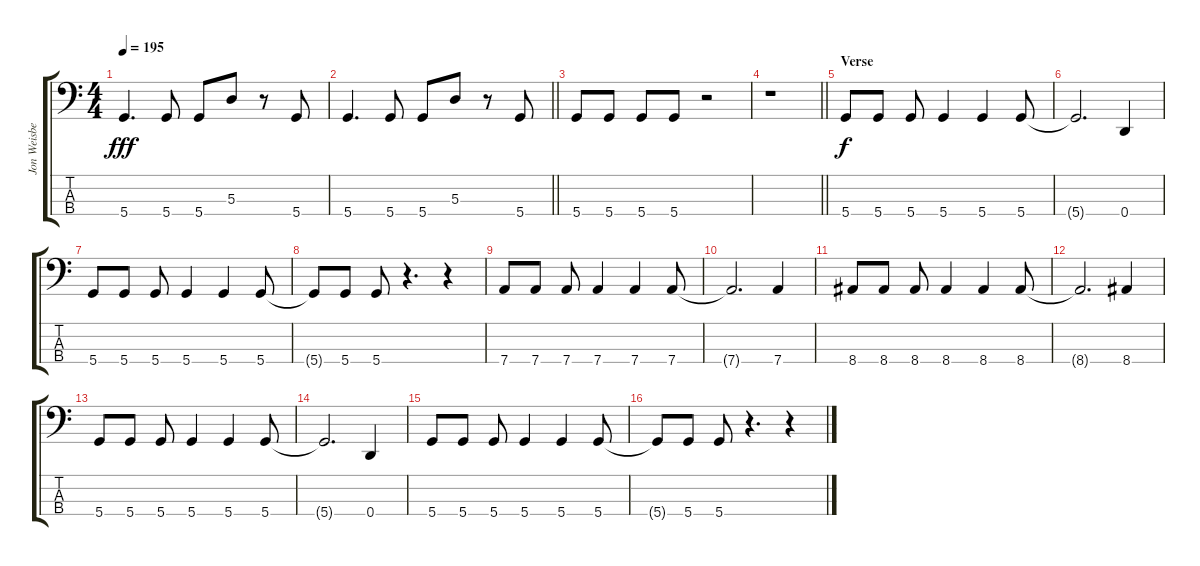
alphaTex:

\track ("Jon Weisberg" "Jon Weisbe") {instrument electricbasspick}
\staff {score tabs}
\tuning (G2 D2 A1 D1) {hide}
\ts (4 4)
\tempo 195
\clef f4
\ks c
5.4.4{d dy fff} 5.4.8 5.4.8 5.3.8 r.8 5.4.8 |
\barLineRight lightlight
5.4.4{d} 5.4.8 5.4.8 5.3.8 r.8 5.4.8 |
5.4.8 5.4.8 5.4.8 5.4.8 r.2 |
\barLineRight lightlight
r.1 |
\section ("" "Verse")
5.4.8{dy f} 5.4.8 5.4.8 5.4.4 5.4.4 5.4.8 |
5.4{t}.2{d} 0.4.4 |
5.4.8 5.4.8 5.4.8 5.4.4 5.4.4 5.4.8 |
5.4{t}.8 5.4.8 5.4.8 r.4{d} r.4 |
7.4.8 7.4.8 7.4.8 7.4.4 7.4.4 7.4.8 |
7.4{t}.2{d} 7.4.4 |
8.4.8 8.4.8 8.4.8 8.4.4 8.4.4 8.4.8 |
8.4{t}.2{d} 8.4.4 |
5.4.8 5.4.8 5.4.8 5.4.4 5.4.4 5.4.8 |
5.4{t}.2{d} 0.4.4 |
5.4.8 5.4.8 5.4.8 5.4.4 5.4.4 5.4.8 |
5.4{t}.8 5.4.8 5.4.8 r.4{d} r.4
